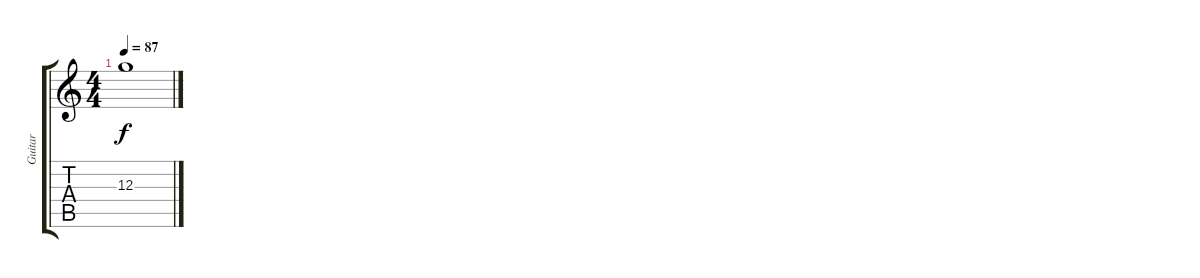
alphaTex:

\track ("Guitar" "Guitar") {instrument electricguitarmuted}
\staff {score tabs}
\tuning (E4 B3 G3 D3 A2 E2) {hide}
\ts (4 4)
\tempo 87
\clef g2
\ks c
12.3.1{dy f}
